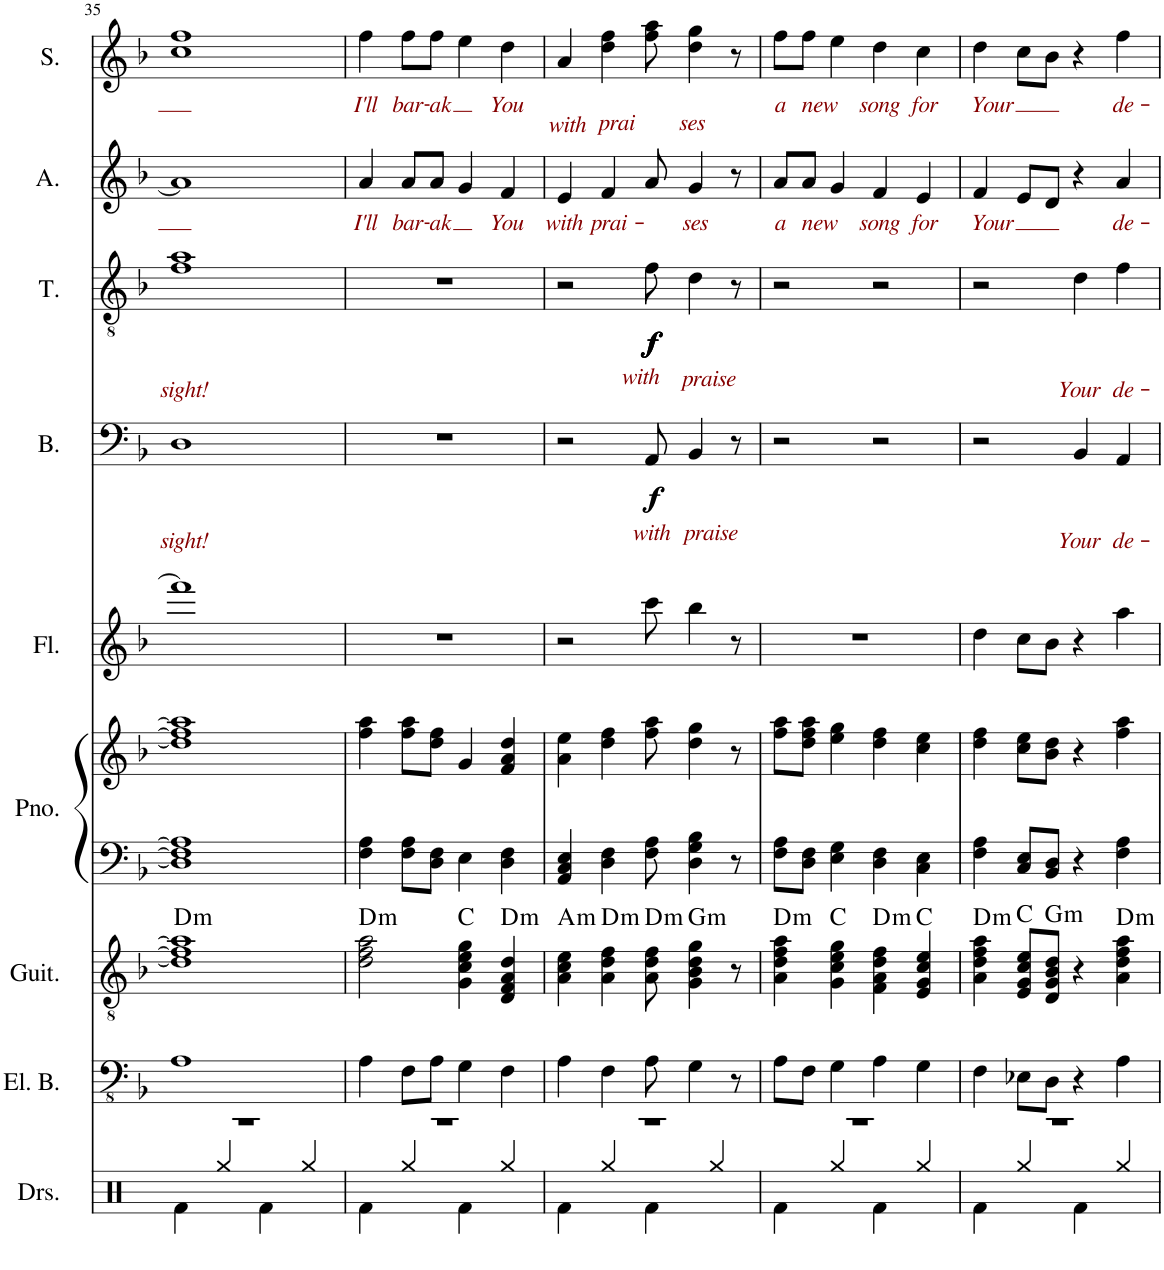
**kern	**kern	**harte	**kern	**kern	**kern	**kern	**text	**dynam	**kern	**text	**dynam	**kern	**text	**kern	**text
*part8	*part7	*part7	*part6	*part6	*part5	*part4	*part4	*part4	*part3	*part3	*part3	*part2	*part2	*part1	*part1
*staff9	*staff8	*	*staff7	*staff6	*staff5	*staff4	*staff4	*staff4	*staff3	*staff3	*staff3	*staff2	*staff2	*staff1	*staff1
*I"Electric Bass	*I"Acoustic Guitar	*	*I"Piano	*	*I"Flute	*I"Bass	*	*	*I"Tenor	*	*	*I"Alto	*	*I"Soprano	*
*I'El. B.	*I'Guit.	*	*I'Pno.	*	*I'Fl.	*I'B.	*	*	*I'T.	*	*	*I'A.	*	*I'S.	*
!!LO:PB:g=z
*clefFv4	*clefGv2	*	*clefF4	*clefG2	*clefG2	*clefF4	*	*	*clefGv2	*	*	*clefG2	*	*clefG2	*
*k[b-]	*k[b-]	*	*k[b-]	*k[b-]	*k[b-]	*k[b-]	*	*	*k[b-]	*	*	*k[b-]	*	*k[b-]	*
*M4/4	*M4/4	*	*M4/4	*M4/4	*M4/4	*M4/4	*	*	*M4/4	*	*	*M4/4	*	*M4/4	*
=35	=35	=35	=35	=35	=35	=35	=35	=35	=35	=35	=35	=35	=35	=35	=35
!	!	!LO:H:kt=m	!	!	!	!	!LO:LY:b:color=#850000	!	!	!LO:LY:b:color=#850000	!	!	!	!	!
1AA	1d] 1f] 1a]	D:min	1D] 1F] 1A]	1dd] 1ff] 1aa]	1fff]	1D	sight!	.	1f 1a	sight!	.	1a]	.	1cc 1ff	.
=36	=36	=36	=36	=36	=36	=36	=36	=36	=36	=36	=36	=36	=36	=36	=36
!	!	!LO:H:kt=m	!	!	!	!	!	!	!	!	!	!	!LO:LY:b:color=#850000	!	!LO:LY:b:color=#850000
4AA\	2d\ 2f\ 2a\	D:min	4F\ 4A\	4ff\ 4aa\	1r	1r	.	.	1r	.	.	4a/	I'll	4ff\	I'll
!	!	!	!	!	!	!	!	!	!	!	!	!	!LO:LY:b:color=#850000	!	!LO:LY:b:color=#850000
8FF\L	.	.	8F\ 8A\L	8ff\ 8aa\L	.	.	.	.	.	.	.	8a/L	bar-	8ff\L	bar-
!	!	!	!	!	!	!	!	!	!	!	!	!	!LO:LY:b:color=#850000	!	!LO:LY:b:color=#850000
8AA\J	.	.	8D\ 8F\J	8dd\ 8ff\J	.	.	.	.	.	.	.	8a/J	-ak	8ff\J	-ak
4GG\	4G\ 4c\ 4e\ 4g\	C:maj	4E\	4g/	.	.	.	.	.	.	.	4g/	.	4ee\	.
!	!	!LO:H:kt=m	!	!	!	!	!	!	!	!	!	!	!LO:LY:b:color=#850000	!	!LO:LY:b:color=#850000
4FF\	4D/ 4F/ 4A/ 4d/	D:min	4D\ 4F\	4f/ 4a/ 4dd/	.	.	.	.	.	.	.	4f/	You	4dd\	You
=37	=37	=37	=37	=37	=37	=37	=37	=37	=37	=37	=37	=37	=37	=37	=37
!	!	!LO:H:kt=m	!	!	!	!	!	!	!	!	!	!	!LO:LY:b:color=#850000	!	!LO:LY:b:color=#850000
4AA\	4A\ 4c\ 4e\	A:min	4AA/ 4C/ 4E/	4a\ 4ee\	2r	2r	.	.	2r	.	.	4e/	with	4a/	with
!	!	!LO:H:kt=m	!	!	!	!	!	!	!	!	!	!	!LO:LY:b:color=#850000	!	!LO:LY:b:color=#850000
4FF\	4A\ 4d\ 4f\	D:min	4D\ 4F\	4dd\ 4ff\	.	.	.	.	.	.	.	4f/	prai-	4dd\ 4ff\	prai
!	!	!	!	!	!	!	!LO:LY:b:color=#850000	!LO:DY:b	!	!LO:LY:b:color=#850000	!	!	!	!	!
!	!	!	!	!	!	!	!	!LO:DY:n=1:b	!	!	!LO:DY:b	!	!	!	!
!	!	!	!	!	!	!	!	!	!	!	!LO:DY:n=1:b	!	!	!	!
!	!	!	!	!	!	!	!	!	!	!	!LO:DY:n=2:b	!	!	!	!
!	!	!LO:H:kt=m	!	!	!	!	!	!	!	!	!LO:DY:n=3:b	!	!	!	!
8AA\	8A\ 8d\ 8f\	D:min	8F\ 8A\	8ff\ 8aa\	8ccc\	8AA/	with	f f	8f\	with	f f f f	8a/	.	8ff\ 8aa\	.
!	!	!LO:H:kt=m	!	!	!	!	!LO:LY:b:color=#850000	!	!	!LO:LY:b:color=#850000	!	!	!LO:LY:b:color=#850000	!	!LO:LY:b:color=#850000
4GG\	4G\ 4B-\ 4d\ 4g\	G:min	4D\ 4G\ 4B-\	4dd\ 4gg\	4bb-\	4BB-/	praise	.	4d\	praise	.	4g/	ses	4dd\ 4gg\	ses
8r	8r	.	8r	8r	8r	8r	.	.	8r	.	.	8r	.	8r	.
=38	=38	=38	=38	=38	=38	=38	=38	=38	=38	=38	=38	=38	=38	=38	=38
!	!	!LO:H:kt=m	!	!	!	!	!	!	!	!	!	!	!LO:LY:b:color=#850000	!	!LO:LY:b:color=#850000
8AA\L	4A\ 4d\ 4f\ 4a\	D:min	8F\ 8A\L	8ff\ 8aa\L	1r	2r	.	.	2r	.	.	8a/L	a	8ff\L	a
!	!	!	!	!	!	!	!	!	!	!	!	!	!LO:LY:b:color=#850000	!	!LO:LY:b:color=#850000
8FF\J	.	.	8D\ 8F\J	8dd\ 8ff\ 8aa\J	.	.	.	.	.	.	.	8a/J	new	8ff\J	new
4GG\	4G\ 4c\ 4e\ 4g\	C:maj	4E\ 4G\	4ee\ 4gg\	.	.	.	.	.	.	.	4g/	.	4ee\	.
!	!	!LO:H:kt=m	!	!	!	!	!	!	!	!	!	!	!LO:LY:b:color=#850000	!	!LO:LY:b:color=#850000
4AA\	4F\ 4A\ 4d\ 4f\	D:min	4D\ 4F\	4dd\ 4ff\	.	2r	.	.	2r	.	.	4f/	song	4dd\	song
!	!	!	!	!	!	!	!	!	!	!	!	!	!LO:LY:b:color=#850000	!	!LO:LY:b:color=#850000
4GG\	4E/ 4G/ 4c/ 4e/	C:maj	4C\ 4E\	4cc\ 4ee\	.	.	.	.	.	.	.	4e/	for	4cc\	for
=39	=39	=39	=39	=39	=39	=39	=39	=39	=39	=39	=39	=39	=39	=39	=39
!	!	!LO:H:kt=m	!	!	!	!	!	!	!	!	!	!	!LO:LY:b:color=#850000	!	!LO:LY:b:color=#850000
4FF\	4A\ 4d\ 4f\ 4a\	D:min	4F\ 4A\	4dd\ 4ff\	4dd\	2r	.	.	2r	.	.	4f/	Your	4dd\	Your
8EE-X\L	8E/ 8G/ 8c/ 8e/L	C:maj	8C/ 8E/L	8cc\ 8ee\L	8cc\L	.	.	.	.	.	.	8e/L	.	8cc\L	.
!	!	!LO:H:kt=m	!	!	!	!	!	!	!	!	!	!	!	!	!
8DD\J	8D/ 8G/ 8B-/ 8d/J	G:min	8BB-/ 8D/J	8b-\ 8dd\J	8b-\J	.	.	.	.	.	.	8d/J	.	8b-\J	.
!	!	!	!	!	!	!	!LO:LY:b:color=#850000	!	!	!LO:LY:b:color=#850000	!	!	!	!	!
4r	4r	.	4r	4r	4r	4BB-/	Your	.	4d\	Your	.	4r	.	4r	.
!	!	!LO:H:kt=m	!	!	!	!	!LO:LY:b:color=#850000	!	!	!LO:LY:b:color=#850000	!	!	!LO:LY:b:color=#850000	!	!LO:LY:b:color=#850000
4AA\	4A\ 4d\ 4f\ 4a\	D:min	4F\ 4A\	4ff\ 4aa\	4aa\	4AA/	de-	.	4f\	de-	.	4a/	de-	4ff\	de-
=	=	=	=	=	=	=	=	=	=	=	=	=	=	=	=
*-	*-	*-	*-	*-	*-	*-	*-	*-	*-	*-	*-	*-	*-	*-	*-
